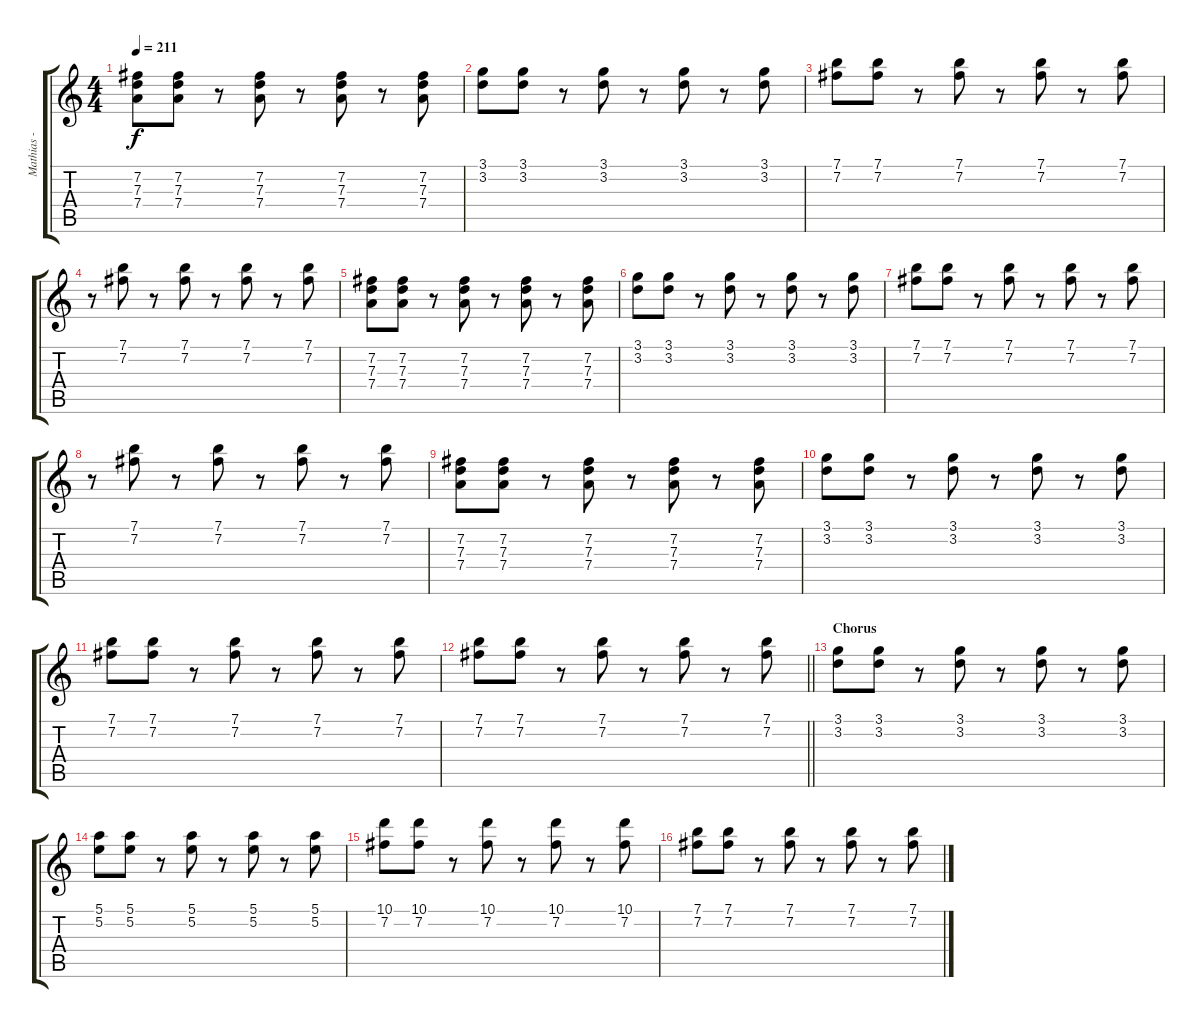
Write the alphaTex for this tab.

\track ("Mathias - Left Guitar" "Mathias - ") {instrument distortionguitar}
\staff {score tabs}
\tuning (E4 B3 G3 D3 A2 E2) {hide}
\ts (4 4)
\tempo 211
\clef g2
\ks c
(7.2 7.3 7.4).8{dy f} (7.2 7.3 7.4).8 r.8 (7.2 7.3 7.4).8 r.8 (7.2 7.3 7.4).8 r.8 (7.2 7.3 7.4).8 |
(3.1 3.2).8 (3.1 3.2).8 r.8 (3.1 3.2).8 r.8 (3.1 3.2).8 r.8 (3.1 3.2).8 |
(7.1 7.2).8 (7.1 7.2).8 r.8 (7.1 7.2).8 r.8 (7.1 7.2).8 r.8 (7.1 7.2).8 |
r.8 (7.1 7.2).8 r.8 (7.1 7.2).8 r.8 (7.1 7.2).8 r.8 (7.1 7.2).8 |
(7.2 7.3 7.4).8 (7.2 7.3 7.4).8 r.8 (7.2 7.3 7.4).8 r.8 (7.2 7.3 7.4).8 r.8 (7.2 7.3 7.4).8 |
(3.1 3.2).8 (3.1 3.2).8 r.8 (3.1 3.2).8 r.8 (3.1 3.2).8 r.8 (3.1 3.2).8 |
(7.1 7.2).8 (7.1 7.2).8 r.8 (7.1 7.2).8 r.8 (7.1 7.2).8 r.8 (7.1 7.2).8 |
r.8 (7.1 7.2).8 r.8 (7.1 7.2).8 r.8 (7.1 7.2).8 r.8 (7.1 7.2).8 |
(7.2 7.3 7.4).8 (7.2 7.3 7.4).8 r.8 (7.2 7.3 7.4).8 r.8 (7.2 7.3 7.4).8 r.8 (7.2 7.3 7.4).8 |
(3.1 3.2).8 (3.1 3.2).8 r.8 (3.1 3.2).8 r.8 (3.1 3.2).8 r.8 (3.1 3.2).8 |
(7.1 7.2).8 (7.1 7.2).8 r.8 (7.1 7.2).8 r.8 (7.1 7.2).8 r.8 (7.1 7.2).8 |
\barLineRight lightlight
(7.1 7.2).8 (7.1 7.2).8 r.8 (7.1 7.2).8 r.8 (7.1 7.2).8 r.8 (7.1 7.2).8 |
\section ("" "Chorus")
(3.1 3.2).8 (3.1 3.2).8 r.8 (3.1 3.2).8 r.8 (3.1 3.2).8 r.8 (3.1 3.2).8 |
(5.1 5.2).8 (5.1 5.2).8 r.8 (5.1 5.2).8 r.8 (5.1 5.2).8 r.8 (5.1 5.2).8 |
(10.1 7.2).8 (10.1 7.2).8 r.8 (10.1 7.2).8 r.8 (10.1 7.2).8 r.8 (10.1 7.2).8 |
(7.1 7.2).8 (7.1 7.2).8 r.8 (7.1 7.2).8 r.8 (7.1 7.2).8 r.8 (7.1 7.2).8
